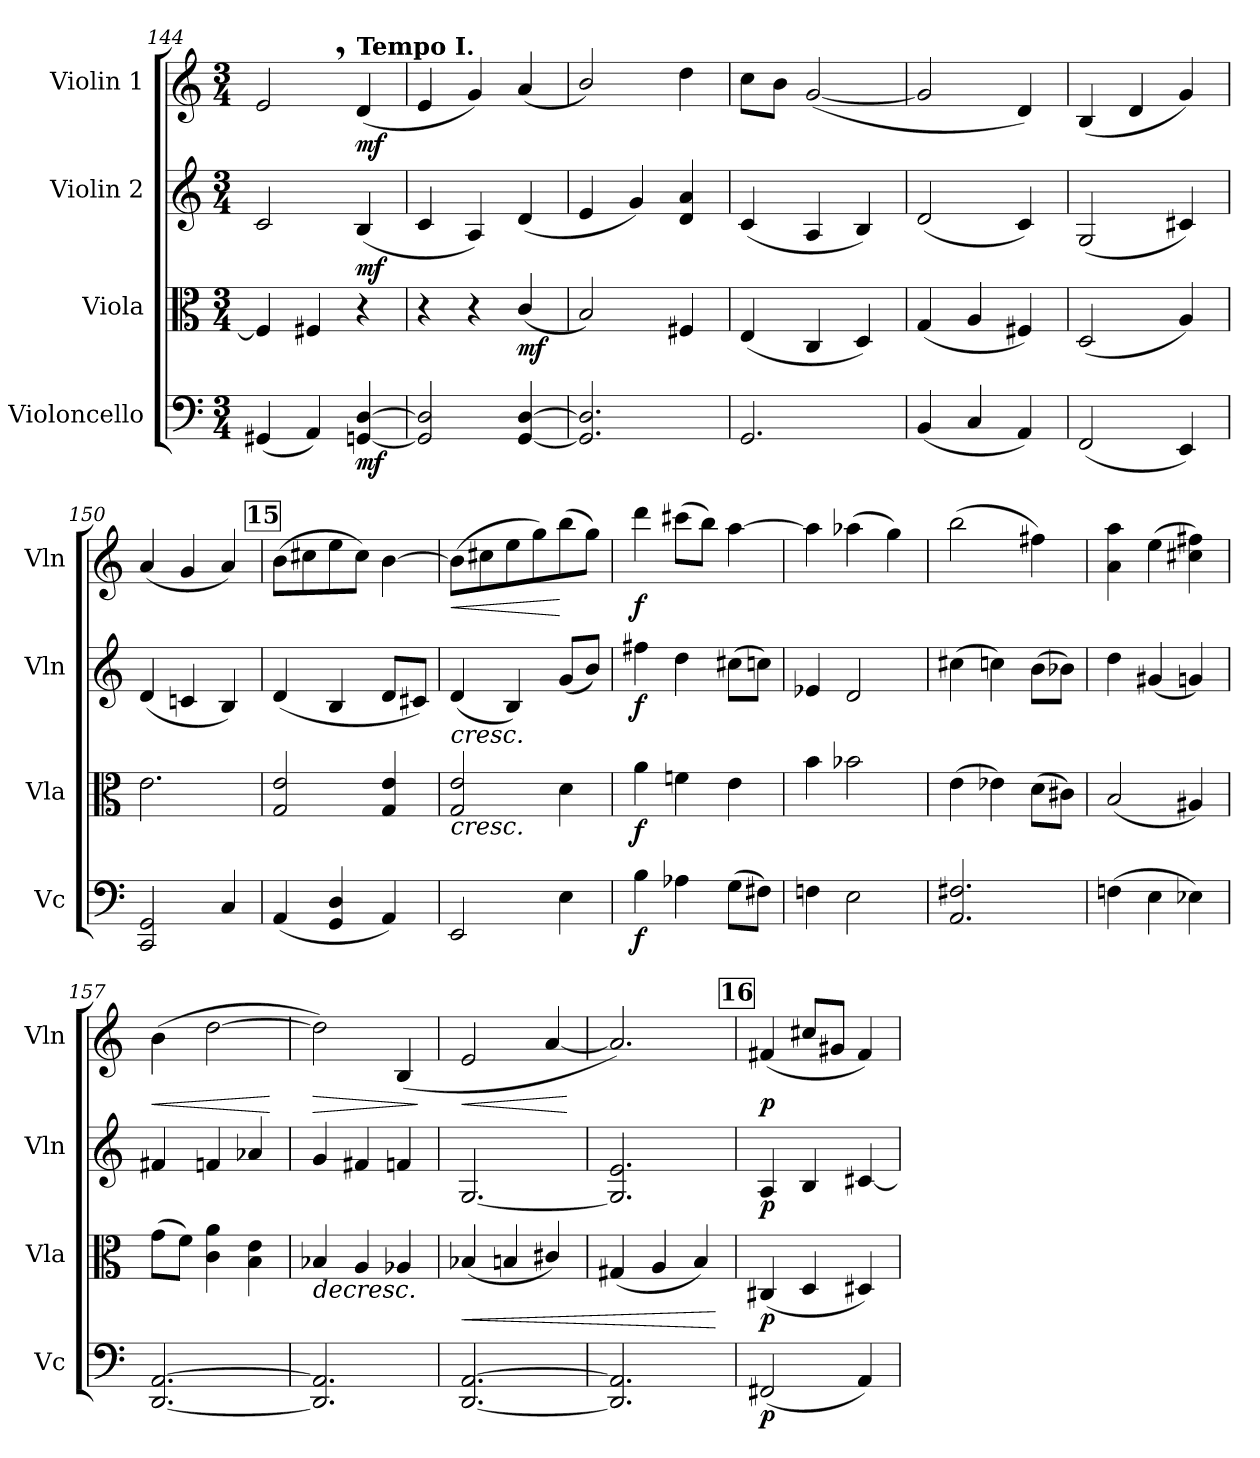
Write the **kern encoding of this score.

**kern	**dynam	**kern	**dynam	**kern	**dynam	**kern	**dynam
*part4	*part4	*part3	*part3	*part2	*part2	*part1	*part1
*staff4	*staff4	*staff3	*staff3	*staff2	*staff2	*staff1	*staff1
*I"Violoncello	*	*I"Viola	*	*I"Violin 2	*	*I"Violin 1	*
*I'Vc	*	*I'Vla	*	*I'Vln	*	*I'Vln	*
!!LO:LB:g=z
*clefF4	*	*clefC3	*	*clefG2	*	*clefG2	*
*k[]	*	*k[]	*	*k[]	*	*k[]	*
*M3/4	*	*M3/4	*	*M3/4	*	*M3/4	*
=144	=144	=144	=144	=144	=144	=144	=144
(4GG#X/	.	4Fn/]	.	2c/	.	2e,/	.
4AA/)	.	4F#X/	.	.	.	.	.
!	!	!	!	!	!	!LO:TX:a:B:t=Tempo I.	!
!	!LO:DY:b	!	!	!	!LO:DY:b	!	!LO:DY:b
[4GGnj/ [4D/	mf	4r	.	(4B/	mf	(4d/	mf
=145	=145	=145	=145	=145	=145	=145	=145
2GG/] 2D/]	.	4r	.	4c/	.	4e/	.
.	.	4r	.	4A/)	.	4g/)	.
!	!	!	!LO:DY:b	!	!	!	!
[4GG/ [4D/	.	(4c/	mf	(4d/	.	(4a/	.
=146	=146	=146	=146	=146	=146	=146	=146
2.GG/] 2.D/]	.	2B/)	.	4e/	.	2b/)	.
.	.	.	.	4g/)	.	.	.
.	.	4F#X/	.	4d/ 4a/	.	4dd\	.
=147	=147	=147	=147	=147	=147	=147	=147
2.GG/	.	(4E/	.	(4c/	.	8cc\L	.
.	.	.	.	.	.	8b\J	.
.	.	4C/	.	4A/	.	(<[2g/	.
.	.	4D/)	.	4B/)	.	.	.
=148	=148	=148	=148	=148	=148	=148	=148
(4BB/	.	(4G/	.	(2d/	.	2g/]	.
4C/	.	4A/	.	.	.	.	.
4AA/)	.	4F#X/)	.	4c/)	.	4d/)	.
=149	=149	=149	=149	=149	=149	=149	=149
(2FF/	.	(2D/	.	(2G/	.	(4B/	.
.	.	.	.	.	.	4d/	.
4EE/)	.	4A/)	.	4c#X/)	.	4g/)	.
=150	=150	=150	=150	=150	=150	=150	=150
2CC/ 2GG/	.	2.e\	.	(4d/	.	(4a/	.
.	.	.	.	4cn/	.	4g/	.
4C/	.	.	.	4B/)	.	4a/)	.
!!LO:LB:g=z
!!LO:REH:place=s1:a:B:cj:fs=14:t=15
=151	=151	=151	=151	=151	=151	=151	=151
(4AA/	.	2G/ 2e/	.	(4d/	.	(8b\L	.
.	.	.	.	.	.	8cc#X\	.
4GG/ 4D/	.	.	.	4B/	.	8ee\	.
.	.	.	.	.	.	8cc#\J)	.
4AA/)	.	4G/ 4e/	.	8d/L	.	[4b\	.
.	.	.	.	8c#X/J)	.	.	.
=152	=152	=152	=152	=152	=152	=152	=152
!	!	!	!LO:HP:b	!	!LO:HP:b	!	!LO:HP:b
2EE/	.	2G/ 2e/	<	(4d/	<	(8b\L]	<
.	.	.	.	.	.	8cc#X\	.
.	.	.	.	4B/)	.	8ee\	.
.	.	.	.	.	.	8gg\)	.
4E\	.	4d\	.	(8g/L	.	(8bb\	[
.	.	.	.	8b/J)	.	8gg\J)	.
=153	=153	=153	=153	=153	=153	=153	=153
!	!LO:DY:b	!	!LO:DY:b	!	!LO:DY:b	!	!LO:DY:b
4B\	f	4a\	f	4ff#X\	f	4ddd\	f
4A-X\	.	4fn\	.	4dd\	.	(8ccc#X\L	.
.	.	.	.	.	.	8bb\J)	.
(8G\L	.	4e\	.	(8cc#X\L	.	[4aa\	.
8F#X\J)	.	.	.	8ccn\J)	.	.	.
=154	=154	=154	=154	=154	=154	=154	=154
4Fn\	.	4b\	.	4e-X/	.	4aa\]	.
2E\	.	2b-X\	.	2d/	.	(4aa-X\	.
.	.	.	.	.	.	4gg\)	.
=155	=155	=155	=155	=155	=155	=155	=155
*^	*	*	*	*	*	*	*
2.AA/ 2.F#X/	2ryy	.	(4e\	.	(4cc#X\	.	(2bb\	.
.	.	.	4e-X\)	.	4ccn\)	.	.	.
.	4ryy	.	(8d\L	.	(8b\L	.	4ff#X\)	.
.	.	.	8c#X\J)	.	8b-X\J)	.	.	.
*v	*v	*	*	*	*	*	*	*
=156	=156	=156	=156	=156	=156	=156	=156
(4Fn\	.	(2B/	.	4dd\	.	4a\ 4aa\	.
4E\	.	.	.	(4g#X/	.	(4ee\	.
4E-X\)	.	4A#X/)	.	4gn/)	.	4cc#X\ 4ff#X\)	.
!!LO:LB:g=z
=157	=157	=157	=157	=157	=157	=157	=157
!	!	!	!	!	!	!	!LO:HP:b
[2.DD/ [2.AA/	.	(8g\L	.	4f#X/	.	(4b\	<
.	.	8f\J)	.	.	.	.	.
.	.	4c\ 4a\	.	4fn/	.	[2dd\	.
.	.	4B\ 4e\	.	4a-X/	.	.	.
.	.	.	.	.	.	.	[
=158	=158	=158	=158	=158	=158	=158	=158
!	!	!	!LO:HP:b	!	!	!	!LO:HP:b
2.DD/] 2.AA/]	.	4B-X/	>	4g/	.	2dd\])	>
.	.	4A/	.	4f#X/	.	.	.
.	.	4A-X/	.	4fn/	.	(4B/	.
.	.	.	[	.	[	.	]
=159	=159	=159	=159	=159	=159	=159	=159
!	!	!	!LO:HP:b	!	!	!	!LO:HP:b
[2.DD/ [2.AA/	.	(4B-X/	<	[2.G/	.	2e/	<
.	.	4Bn/	.	.	.	.	.
.	.	4c#X/)	.	.	.	[4a/	.
.	.	.	]	.	.	.	[
=160	=160	=160	=160	=160	=160	=160	=160
2.DD/] 2.AA/]	.	(4G#X/	.	2.G/] 2.e/	.	2.a/])	.
.	.	4A/	.	.	.	.	.
.	.	4B/)	.	.	.	.	.
.	.	.	[	.	.	.	.
!!LO:REH:place=s1:a:B:cj:fs=14:t=16
=161	=161	=161	=161	=161	=161	=161	=161
!	!LO:DY:b	!	!LO:DY:b	!	!LO:DY:b	!	!LO:DY:b
(2FF#X/	p	(4C#X/	p	4A/	p	(4f#X/	p
.	.	4D/	.	4B/	.	8cc#X/L	.
.	.	.	.	.	.	8g#X/J	.
4AA/)	.	4D#X/)	.	[4c#X/	.	4f#/)	.
=	=	=	=	=	=	=	=
*-	*-	*-	*-	*-	*-	*-	*-
